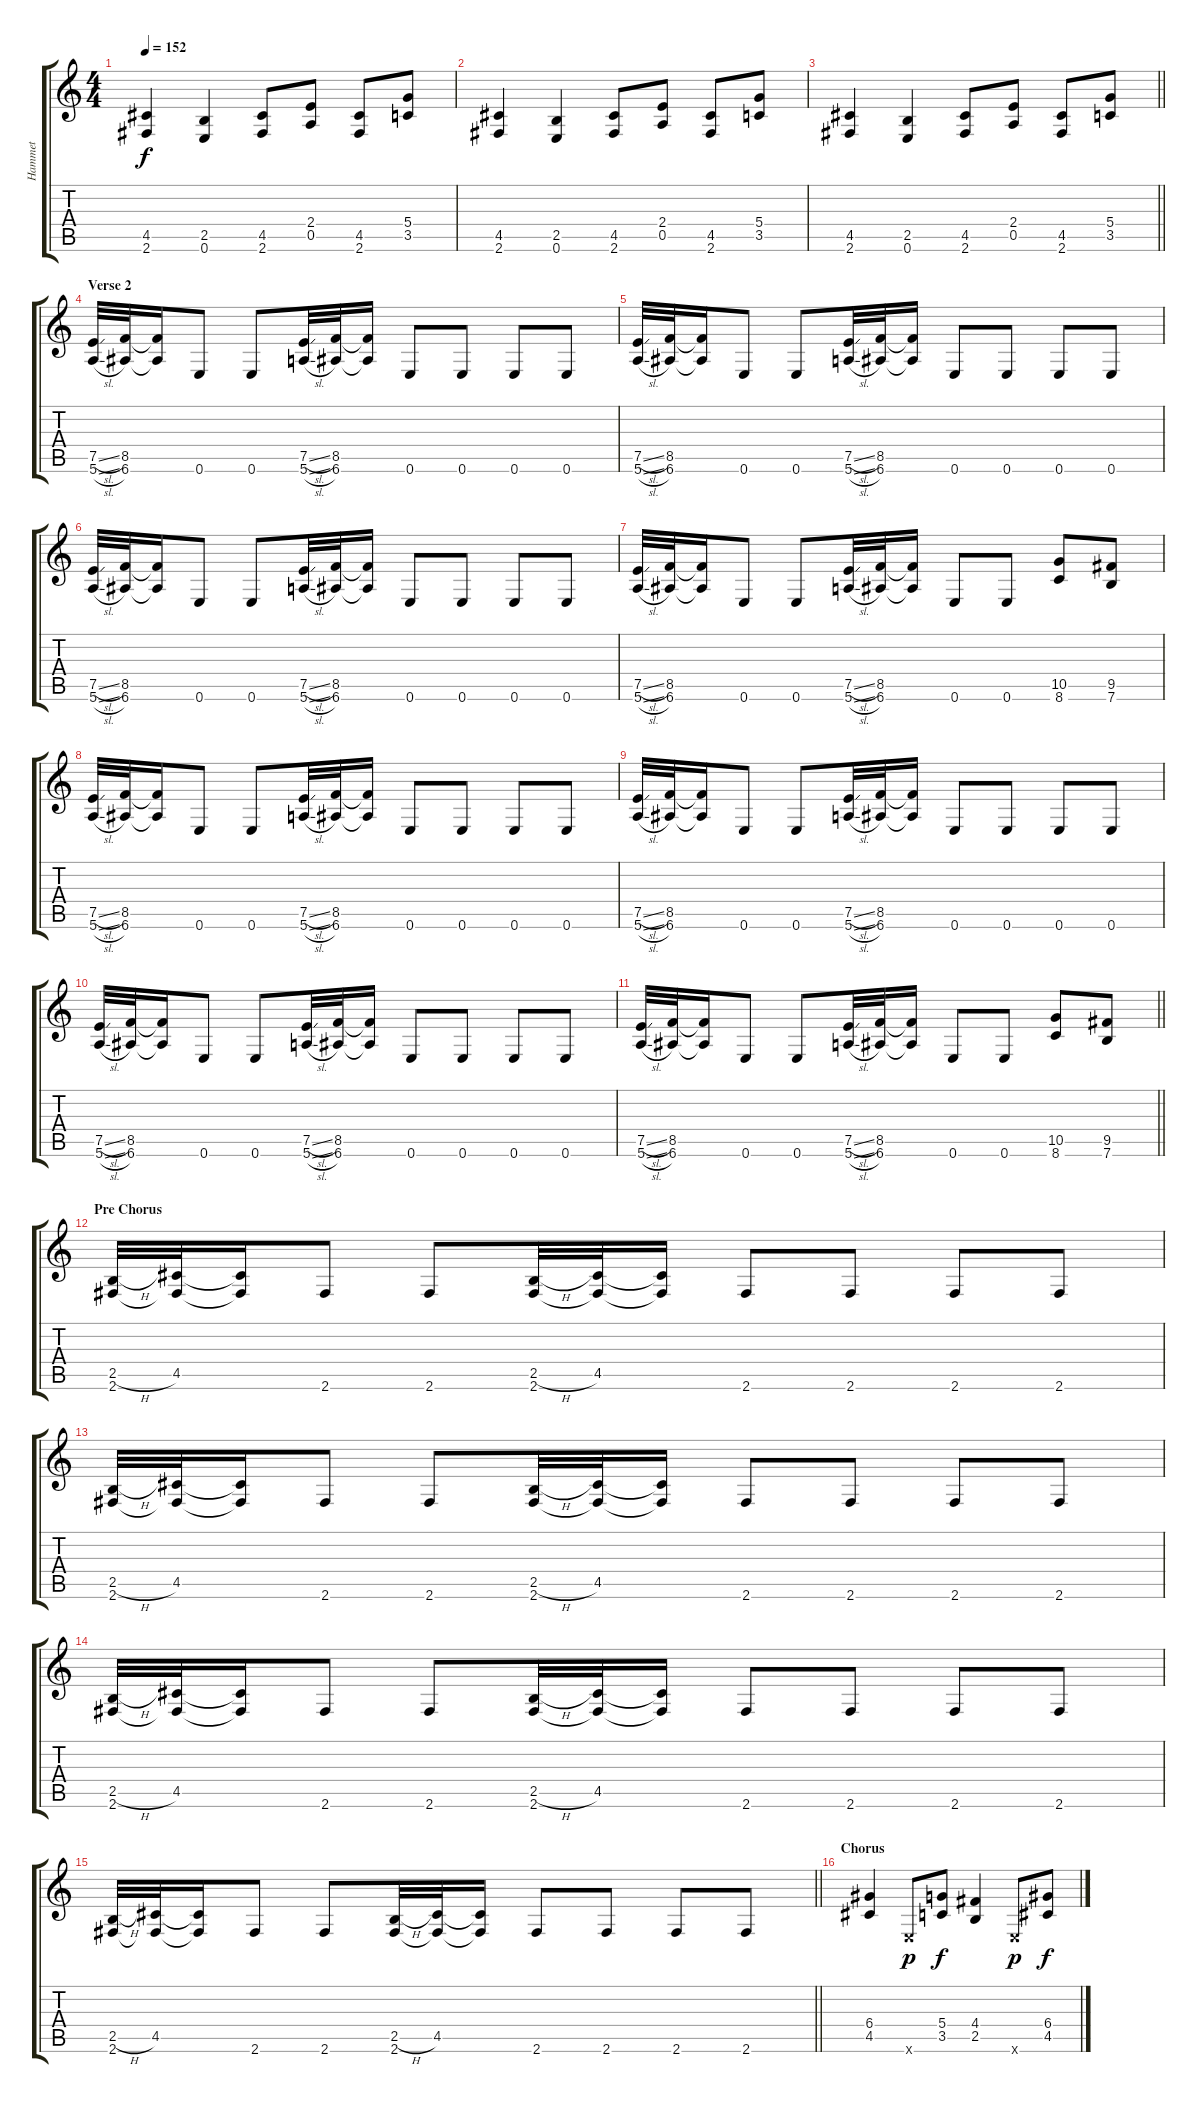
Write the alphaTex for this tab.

\track ("Hammet" "Hammet") {instrument distortionguitar}
\staff {score tabs}
\tuning (E4 B3 G3 D3 A2 E2) {hide}
\ts (4 4)
\tempo 152
\clef g2
\ks c
(4.5 2.6).4{dy f} (2.5 0.6).4 (4.5 2.6).8 (2.4 0.5).8 (4.5 2.6).8 (5.4 3.5).8 |
(4.5 2.6).4 (2.5 0.6).4 (4.5 2.6).8 (2.4 0.5).8 (4.5 2.6).8 (5.4 3.5).8 |
\barLineRight lightlight
(4.5 2.6).4 (2.5 0.6).4 (4.5 2.6).8 (2.4 0.5).8 (4.5 2.6).8 (5.4 3.5).8 |
\section ("" "Verse 2")
(7.5{sl} 5.6{sl}).32 (8.5 6.6).32 (8.5{t} 6.6{t}).16 0.6.8 0.6.8 (7.5{sl} 5.6{sl}).32 (8.5 6.6).32 (8.5{t} 6.6{t}).16 0.6.8 0.6.8 0.6.8 0.6.8 |
(7.5{sl} 5.6{sl}).32 (8.5 6.6).32 (8.5{t} 6.6{t}).16 0.6.8 0.6.8 (7.5{sl} 5.6{sl}).32 (8.5 6.6).32 (8.5{t} 6.6{t}).16 0.6.8 0.6.8 0.6.8 0.6.8 |
(7.5{sl} 5.6{sl}).32 (8.5 6.6).32 (8.5{t} 6.6{t}).16 0.6.8 0.6.8 (7.5{sl} 5.6{sl}).32 (8.5 6.6).32 (8.5{t} 6.6{t}).16 0.6.8 0.6.8 0.6.8 0.6.8 |
(7.5{sl} 5.6{sl}).32 (8.5 6.6).32 (8.5{t} 6.6{t}).16 0.6.8 0.6.8 (7.5{sl} 5.6{sl}).32 (8.5 6.6).32 (8.5{t} 6.6{t}).16 0.6.8 0.6.8 (10.5 8.6).8 (9.5 7.6).8 |
(7.5{sl} 5.6{sl}).32 (8.5 6.6).32 (8.5{t} 6.6{t}).16 0.6.8 0.6.8 (7.5{sl} 5.6{sl}).32 (8.5 6.6).32 (8.5{t} 6.6{t}).16 0.6.8 0.6.8 0.6.8 0.6.8 |
(7.5{sl} 5.6{sl}).32 (8.5 6.6).32 (8.5{t} 6.6{t}).16 0.6.8 0.6.8 (7.5{sl} 5.6{sl}).32 (8.5 6.6).32 (8.5{t} 6.6{t}).16 0.6.8 0.6.8 0.6.8 0.6.8 |
(7.5{sl} 5.6{sl}).32 (8.5 6.6).32 (8.5{t} 6.6{t}).16 0.6.8 0.6.8 (7.5{sl} 5.6{sl}).32 (8.5 6.6).32 (8.5{t} 6.6{t}).16 0.6.8 0.6.8 0.6.8 0.6.8 |
\barLineRight lightlight
(7.5{sl} 5.6{sl}).32 (8.5 6.6).32 (8.5{t} 6.6{t}).16 0.6.8 0.6.8 (7.5{sl} 5.6{sl}).32 (8.5 6.6).32 (8.5{t} 6.6{t}).16 0.6.8 0.6.8 (10.5 8.6).8 (9.5 7.6).8 |
\section ("" "Pre Chorus")
(2.5{h} 2.6).32 (4.5 2.6{t}).32 (4.5{t} 2.6{t}).16 2.6.8 2.6.8 (2.5{h} 2.6).32 (4.5 2.6{t}).32 (4.5{t} 2.6{t}).16 2.6.8 2.6.8 2.6.8 2.6.8 |
(2.5{h} 2.6).32 (4.5 2.6{t}).32 (4.5{t} 2.6{t}).16 2.6.8 2.6.8 (2.5{h} 2.6).32 (4.5 2.6{t}).32 (4.5{t} 2.6{t}).16 2.6.8 2.6.8 2.6.8 2.6.8 |
(2.5{h} 2.6).32 (4.5 2.6{t}).32 (4.5{t} 2.6{t}).16 2.6.8 2.6.8 (2.5{h} 2.6).32 (4.5 2.6{t}).32 (4.5{t} 2.6{t}).16 2.6.8 2.6.8 2.6.8 2.6.8 |
\barLineRight lightlight
(2.5{h} 2.6).32 (4.5 2.6{t}).32 (4.5{t} 2.6{t}).16 2.6.8 2.6.8 (2.5{h} 2.6).32 (4.5 2.6{t}).32 (4.5{t} 2.6{t}).16 2.6.8 2.6.8 2.6.8 2.6.8 |
\section ("" "Chorus")
(6.4 4.5).4 0.6{x}.8{dy p} (5.4 3.5).8{dy f} (4.4 2.5).4 0.6{x}.8{dy p} (6.4 4.5).8{dy f}
